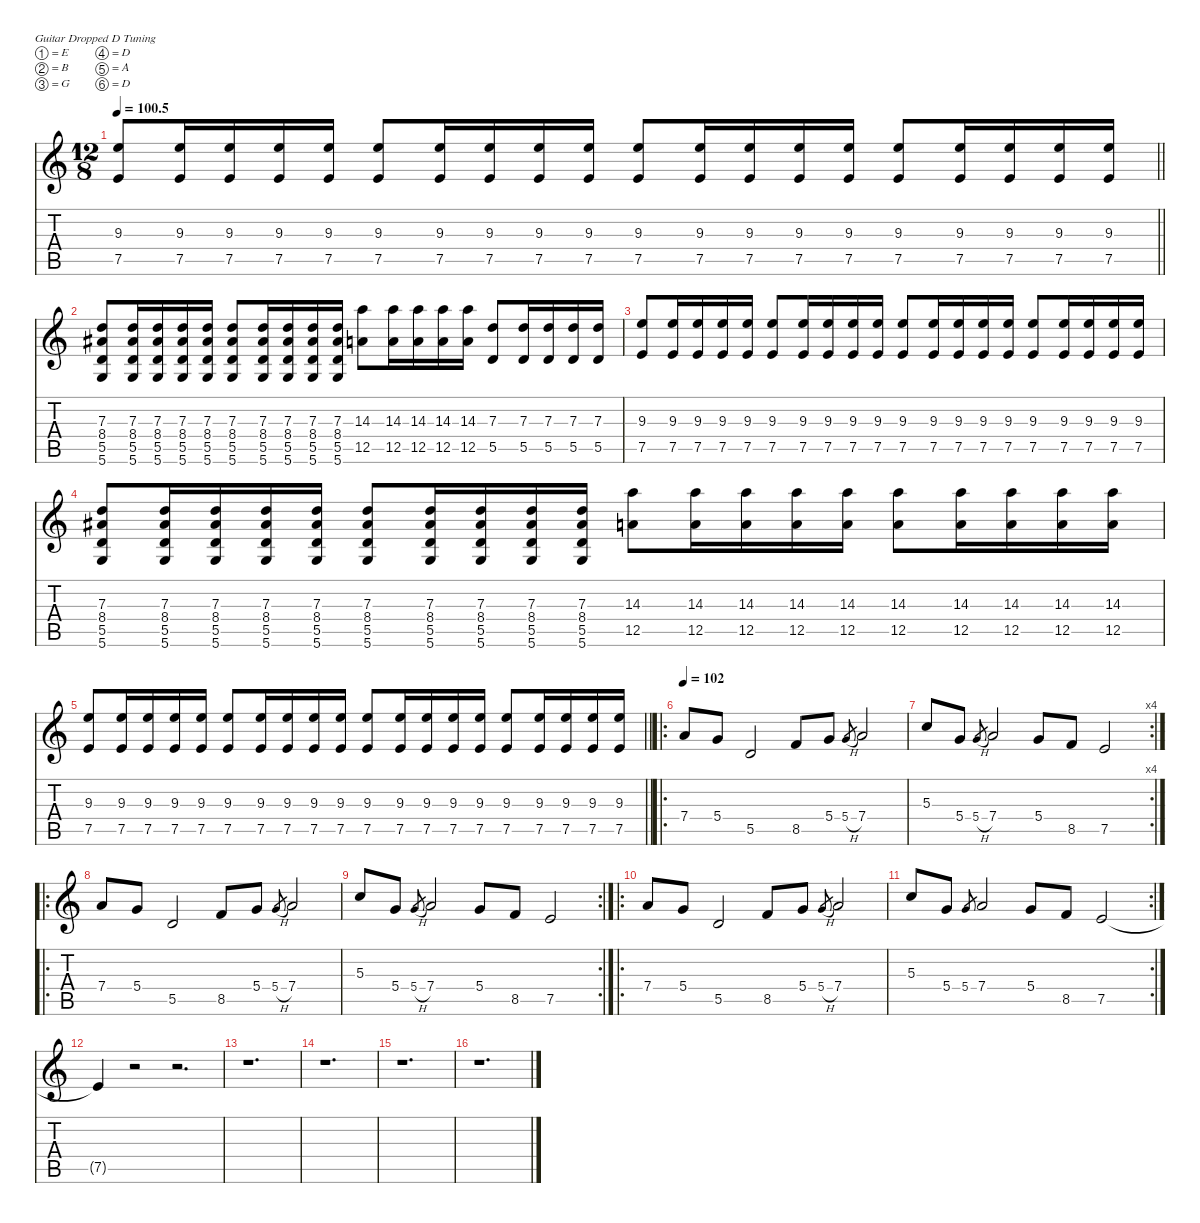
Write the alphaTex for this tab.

\defaultSystemsLayout 4
\hideDynamics
\bracketExtendMode nobrackets
\singleTrackTrackNamePolicy hidden
\multiTrackTrackNamePolicy hidden
\firstSystemTrackNameMode fullname
\otherSystemsTrackNameOrientation horizontal
\track ("Guitar 2" "dist.guit.") {instrument distortionguitar}
\staff {score tabs}
\tuning (E4 B3 G3 D3 A2 D2)
\ts (12 8)
\tempo
100.5
\accidentals auto
\clef g2
\ottava regular
\simile none
\barLineRight lightlight
\ks aminor
(9.3 7.5).8{dy f beam Up} (9.3 7.5).16{beam Up} (9.3 7.5).16{beam Up} (9.3 7.5).16{beam Up} (9.3 7.5).16{beam Up} (9.3 7.5).8{beam Up} (9.3 7.5).16{beam Up} (9.3 7.5).16{beam Up} (9.3 7.5).16{beam Up} (9.3 7.5).16{beam Up} (9.3 7.5).8{beam Up} (9.3 7.5).16{beam Up} (9.3 7.5).16{beam Up} (9.3 7.5).16{beam Up} (9.3 7.5).16{beam Up} (9.3 7.5).8{beam Up} (9.3 7.5).16{beam Up} (9.3 7.5).16{beam Up} (9.3 7.5).16{beam Up} (9.3 7.5).16{beam Up} |
(7.3 8.4{acc #} 5.5 5.6).8{beam Up} (7.3 8.4{acc #} 5.5 5.6).16{beam Up} (7.3 8.4{acc #} 5.5 5.6).16{beam Up} (7.3 8.4{acc #} 5.5 5.6).16{beam Up} (7.3 8.4{acc #} 5.5 5.6).16{beam Up} (7.3 8.4{acc #} 5.5 5.6).8{beam Up} (7.3 8.4{acc #} 5.5 5.6).16{beam Up} (7.3 8.4{acc #} 5.5 5.6).16{beam Up} (7.3 8.4{acc #} 5.5 5.6).16{beam Up} (7.3 8.4{acc #} 5.5 5.6).16{beam Up} (14.3 12.5).8{beam Down} (14.3 12.5).16{beam Down} (14.3 12.5).16{beam Down} (14.3 12.5).16{beam Down} (14.3 12.5).16{beam Down} (7.3 5.5).8{beam Up} (7.3 5.5).16{beam Up} (7.3 5.5).16{beam Up} (7.3 5.5).16{beam Up} (7.3 5.5).16{beam Up} |
(9.3 7.5).8{beam Up} (9.3 7.5).16{beam Up} (9.3 7.5).16{beam Up} (9.3 7.5).16{beam Up} (9.3 7.5).16{beam Up} (9.3 7.5).8{beam Up} (9.3 7.5).16{beam Up} (9.3 7.5).16{beam Up} (9.3 7.5).16{beam Up} (9.3 7.5).16{beam Up} (9.3 7.5).8{beam Up} (9.3 7.5).16{beam Up} (9.3 7.5).16{beam Up} (9.3 7.5).16{beam Up} (9.3 7.5).16{beam Up} (9.3 7.5).8{beam Up} (9.3 7.5).16{beam Up} (9.3 7.5).16{beam Up} (9.3 7.5).16{beam Up} (9.3 7.5).16{beam Up} |
(7.3 8.4{acc #} 5.5 5.6).8{beam Up} (7.3 8.4{acc #} 5.5 5.6).16{beam Up} (7.3 8.4{acc #} 5.5 5.6).16{beam Up} (7.3 8.4{acc #} 5.5 5.6).16{beam Up} (7.3 8.4{acc #} 5.5 5.6).16{beam Up} (7.3 8.4{acc #} 5.5 5.6).8{beam Up} (7.3 8.4{acc #} 5.5 5.6).16{beam Up} (7.3 8.4{acc #} 5.5 5.6).16{beam Up} (7.3 8.4{acc #} 5.5 5.6).16{beam Up} (7.3 8.4{acc #} 5.5 5.6).16{beam Up} (14.3 12.5).8{beam Down} (14.3 12.5).16{beam Down} (14.3 12.5).16{beam Down} (14.3 12.5).16{beam Down} (14.3 12.5).16{beam Down} (14.3 12.5).8{beam Down} (14.3 12.5).16{beam Down} (14.3 12.5).16{beam Down} (14.3 12.5).16{beam Down} (14.3 12.5).16{beam Down} |
\barLineRight lightlight
(9.3 7.5).8{beam Up} (9.3 7.5).16{beam Up} (9.3 7.5).16{beam Up} (9.3 7.5).16{beam Up} (9.3 7.5).16{beam Up} (9.3 7.5).8{beam Up} (9.3 7.5).16{beam Up} (9.3 7.5).16{beam Up} (9.3 7.5).16{beam Up} (9.3 7.5).16{beam Up} (9.3 7.5).8{beam Up} (9.3 7.5).16{beam Up} (9.3 7.5).16{beam Up} (9.3 7.5).16{beam Up} (9.3 7.5).16{beam Up} (9.3 7.5).8{beam Up} (9.3 7.5).16{beam Up} (9.3 7.5).16{beam Up} (9.3 7.5).16{beam Up} (9.3 7.5).16{beam Up} |
\ro
\tempo 102
7.4.8{beam Up} 5.4.8{beam Up} 5.5.2{beam Up} 8.5.8{beam Up} 5.4.8{beam Up} 5.4{h}.8{gr dy mf beam Up} 7.4.2{dy f beam Up} |
\rc 4
5.3.8{beam Up} 5.4.8{beam Up} 5.4{h}.8{gr dy mf beam Up} 7.4.2{dy f beam Up} 5.4.8{beam Up} 8.5.8{beam Up} 7.5.2{beam Up} |
\ro
7.4.8{beam Up} 5.4.8{beam Up} 5.5.2{beam Up} 8.5.8{beam Up} 5.4.8{beam Up} 5.4{h}.8{gr dy mf beam Up} 7.4.2{dy f beam Up} |
\rc 2
5.3.8{beam Up} 5.4.8{beam Up} 5.4{h}.8{gr dy mf beam Up} 7.4.2{dy f beam Up} 5.4.8{beam Up} 8.5.8{beam Up} 7.5.2{beam Up} |
\ro
7.4.8{beam Up} 5.4.8{beam Up} 5.5.2{beam Up} 8.5.8{beam Up} 5.4.8{beam Up} 5.4{h}.8{gr dy mf beam Up} 7.4.2{dy f beam Up} |
\rc 2
5.3.8{beam Up} 5.4.8{beam Up} 5.4.8{gr dy mf beam Up} 7.4.2{dy f beam Up} 5.4.8{beam Up} 8.5.8{beam Up} 7.5.2{beam Up} |
7.5{t}.4{beam Up} r.2{beam Up} r.2{d beam Up} |
r.1{d beam Down} |
r.1{d beam Down} |
r.1{d beam Down} |
r.1{d beam Down}
